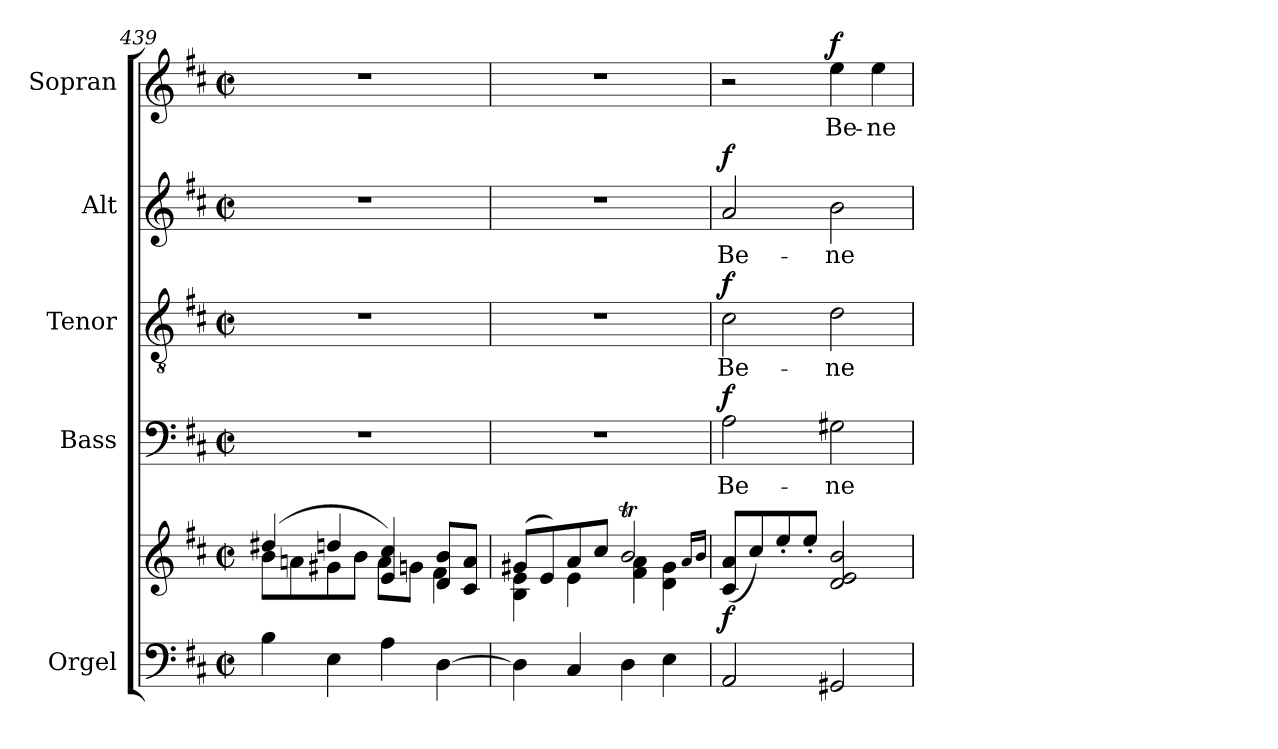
**kern	**kern	**dynam	**kern	**text	**dynam	**kern	**text	**dynam	**kern	**text	**dynam	**kern	**text	**dynam
*part5	*part5	*part5	*part4	*part4	*part4	*part3	*part3	*part3	*part2	*part2	*part2	*part1	*part1	*part1
*staff6	*staff5	*staff5/6	*staff4	*staff4	*staff4	*staff3	*staff3	*staff3	*staff2	*staff2	*staff2	*staff1	*staff1	*staff1
*I"Orgel	*	*	*I"Bass	*	*	*I"Tenor	*	*	*I"Alt	*	*	*I"Sopran	*	*
*I'Org.	*	*	*I'B.	*	*	*I'T.	*	*	*I'A.	*	*	*I'S.	*	*
*clefF4	*clefG2	*	*clefF4	*	*	*clefGv2	*	*	*clefG2	*	*	*clefG2	*	*
*k[f#c#]	*k[f#c#]	*	*k[f#c#]	*	*	*k[f#c#]	*	*	*k[f#c#]	*	*	*k[f#c#]	*	*
*D:	*D:	*	*D:	*	*	*D:	*	*	*D:	*	*	*D:	*	*
*M2/2	*M2/2	*	*M2/2	*	*	*M2/2	*	*	*M2/2	*	*	*M2/2	*	*
*met(c|)	*met(c|)	*	*met(c|)	*	*	*met(c|)	*	*	*met(c|)	*	*	*met(c|)	*	*
=439	=439	=439	=439	=439	=439	=439	=439	=439	=439	=439	=439	=439	=439	=439
*	*^	*	*	*	*	*	*	*	*	*	*	*	*	*
4B\	(4dd#X/	8b\L	.	1r	.	.	1r	.	.	1r	.	.	1r	.	.
.	.	8an\	.	.	.	.	.	.	.	.	.	.	.	.	.
4E\	4ddn/	8g#X\	.	.	.	.	.	.	.	.	.	.	.	.	.
.	.	8b\J	.	.	.	.	.	.	.	.	.	.	.	.	.
4A\	4e/ 4cc#/)	8a\L	.	.	.	.	.	.	.	.	.	.	.	.	.
.	.	8gn\J	.	.	.	.	.	.	.	.	.	.	.	.	.
[4D\	8d/ 8b/L	4f#\	.	.	.	.	.	.	.	.	.	.	.	.	.
.	8c#/ 8a/J	.	.	.	.	.	.	.	.	.	.	.	.	.	.
=440	=440	=440	=440	=440	=440	=440	=440	=440	=440	=440	=440	=440	=440	=440	=440
4D\]	(>8g#X/L	4B\ 4e\	.	1r	.	.	1r	.	.	1r	.	.	1r	.	.
.	8e/)	.	.	.	.	.	.	.	.	.	.	.	.	.	.
4C#/	8a/	4e\	.	.	.	.	.	.	.	.	.	.	.	.	.
.	8cc#/J	.	.	.	.	.	.	.	.	.	.	.	.	.	.
4D\	2bT/	4f#\ 4a\	.	.	.	.	.	.	.	.	.	.	.	.	.
4E\	.	4d\ 4g#\	.	.	.	.	.	.	.	.	.	.	.	.	.
*	*v	*v	*	*	*	*	*	*	*	*	*	*	*	*	*
.	16qa/LL	.	.	.	.	.	.	.	.	.	.	.	.	.
.	16qb/JJ	.	.	.	.	.	.	.	.	.	.	.	.	.
=441	=441	=441	=441	=441	=441	=441	=441	=441	=441	=441	=441	=441	=441	=441
!	!	!LO:DY:b	!	!LO:LY:b	!LO:DY:a	!	!LO:LY:b	!LO:DY:a	!	!LO:LY:b	!LO:DY:a	!	!	!
2AA/	(<8c#/ 8a/L	f	2A\	Be-	f	2c#\	Be-	f	2a/	Be-	f	2r	.	.
.	8cc#/)	.	.	.	.	.	.	.	.	.	.	.	.	.
.	8ee'</	.	.	.	.	.	.	.	.	.	.	.	.	.
.	8ee'</J	.	.	.	.	.	.	.	.	.	.	.	.	.
!	!	!	!	!LO:LY:b	!	!	!LO:LY:b	!	!	!LO:LY:b	!	!	!LO:LY:b	!LO:DY:a
2GG#X/	2d/ 2e/ 2b/	.	2G#X\	-ne-	.	2d\	-ne-	.	2b\	-ne-	.	4ee\	Be-	f
!	!	!	!	!	!	!	!	!	!	!	!	!	!LO:LY:b	!
.	.	.	.	.	.	.	.	.	.	.	.	4ee\	-ne-	.
=	=	=	=	=	=	=	=	=	=	=	=	=	=	=
*-	*-	*-	*-	*-	*-	*-	*-	*-	*-	*-	*-	*-	*-	*-
